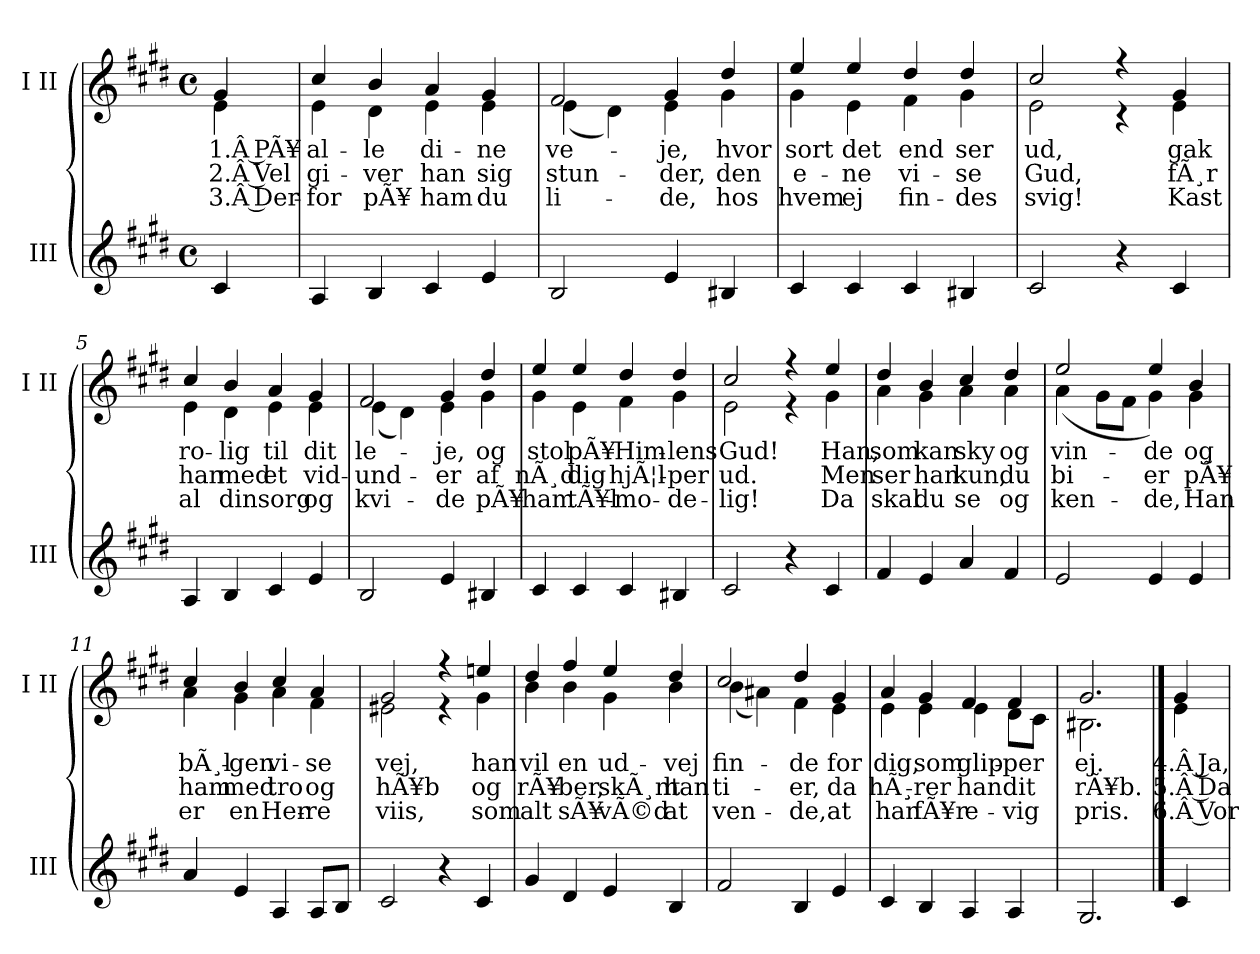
**kern	**kern	**text	**text	**text
*part2	*part1	*part1	*part1	*part1
*staff2	*staff1	*staff1	*staff1	*staff1
*I"III	*I"I II	*	*	*
*I'III	*I'I II	*	*	*
*clefG2	*clefG2	*	*	*
*k[f#c#g#d#]	*k[f#c#g#d#]	*	*	*
*M4/4	*M4/4	*	*	*
*met(c)	*met(c)	*	*	*
=	=	=	=	=
!	!	!LO:LY:b	!LO:LY:b	!LO:LY:b
*	*^	*	*	*
4c#/	4g#/	4e\	1.Â PÃ¥	2.Â Vel	3.Â Der-
=1	=1	=1	=1	=1	=1
!	!	!	!LO:LY:b	!LO:LY:b	!LO:LY:b
4A/	4cc#/	4e\	al-	gi-	-for
!	!	!	!LO:LY:b	!LO:LY:b	!LO:LY:b
4B/	4b/	4d#\	-le	-ver	pÃ¥
!	!	!	!LO:LY:b	!LO:LY:b	!LO:LY:b
4c#/	4a/	4e\	di-	han	ham
!	!	!	!LO:LY:b	!LO:LY:b	!LO:LY:b
4e/	4g#/	4e\	-ne	sig	du
=2	=2	=2	=2	=2	=2
!	!	!	!LO:LY:b	!LO:LY:b	!LO:LY:b
2B/	2f#/	(4e\	ve-	stun-	li-
.	.	4d#\)	.	.	.
!	!	!	!LO:LY:b	!LO:LY:b	!LO:LY:b
4e/	4g#/	4e\	-je,	-der,	-de,
!	!	!	!LO:LY:b	!LO:LY:b	!LO:LY:b
4B#X/	4dd#/	4g#\	hvor	den	hos
=3	=3	=3	=3	=3	=3
!	!	!	!LO:LY:b	!LO:LY:b	!LO:LY:b
4c#/	4ee/	4g#\	sort	e-	hvem
!	!	!	!LO:LY:b	!LO:LY:b	!LO:LY:b
4c#/	4ee/	4e\	det	-ne	ej
!	!	!	!LO:LY:b	!LO:LY:b	!LO:LY:b
4c#/	4dd#/	4f#\	end	vi-	fin-
!	!	!	!LO:LY:b	!LO:LY:b	!LO:LY:b
4B#X/	4dd#/	4g#\	ser	-se	-des
=4	=4	=4	=4	=4	=4
!	!	!	!LO:LY:b	!LO:LY:b	!LO:LY:b
2c#/	2cc#/	2e\	ud,	Gud,	svig!
4r	4r	4r	.	.	.
!	!	!	!LO:LY:b	!LO:LY:b	!LO:LY:b
4c#/	4g#/	4e\	gak	fÃ¸r	Kast
=5	=5	=5	=5	=5	=5
!	!	!	!LO:LY:b	!LO:LY:b	!LO:LY:b
4A/	4cc#/	4e\	ro-	han	al
!	!	!	!LO:LY:b	!LO:LY:b	!LO:LY:b
4B/	4b/	4d#\	-lig	med	din
!	!	!	!LO:LY:b	!LO:LY:b	!LO:LY:b
4c#/	4a/	4e\	til	et	sorg
!	!	!	!LO:LY:b	!LO:LY:b	!LO:LY:b
4e/	4g#/	4e\	dit	vid-	og
!!LO:LB:g=z	!!
=6	=6	=6	=6	=6	=6
!	!	!	!LO:LY:b	!LO:LY:b	!LO:LY:b
2B/	2f#/	(4e\	le-	-und-	kvi-
.	.	4d#\)	.	.	.
!	!	!	!LO:LY:b	!LO:LY:b	!LO:LY:b
4e/	4g#/	4e\	-je,	-er	-de
!	!	!	!LO:LY:b	!LO:LY:b	!LO:LY:b
4B#X/	4dd#/	4g#\	og	af	pÃ¥
=7	=7	=7	=7	=7	=7
!	!	!	!LO:LY:b	!LO:LY:b	!LO:LY:b
4c#/	4ee/	4g#\	stol	nÃ¸d	ham
!	!	!	!LO:LY:b	!LO:LY:b	!LO:LY:b
4c#/	4ee/	4e\	pÃ¥	dig	tÃ¥l-
!	!	!	!LO:LY:b	!LO:LY:b	!LO:LY:b
4c#/	4dd#/	4f#\	Him-	hjÃ¦l-	-mo-
!	!	!	!LO:LY:b	!LO:LY:b	!LO:LY:b
4B#X/	4dd#/	4g#\	-lens	-per	-de-
=8	=8	=8	=8	=8	=8
!	!	!	!LO:LY:b	!LO:LY:b	!LO:LY:b
2c#/	2cc#/	2e\	Gud!	ud.	-lig!
4r	4r	4r	.	.	.
!	!	!	!LO:LY:b	!LO:LY:b	!LO:LY:b
4c#/	4ee/	4g#\	Han,	Men	Da
=9	=9	=9	=9	=9	=9
!	!	!	!LO:LY:b	!LO:LY:b	!LO:LY:b
4f#/	4dd#/	4a\	som	ser	skal
!	!	!	!LO:LY:b	!LO:LY:b	!LO:LY:b
4e/	4b/	4g#\	kan	han	du
!	!	!	!LO:LY:b	!LO:LY:b	!LO:LY:b
4a/	4cc#/	4a\	sky	kun,	se
!	!	!	!LO:LY:b	!LO:LY:b	!LO:LY:b
4f#/	4dd#/	4a\	og	du	og
=10	=10	=10	=10	=10	=10
!	!	!	!LO:LY:b	!LO:LY:b	!LO:LY:b
2e/	2ee/	(4a\	vin-	bi-	ken-
.	.	8g#\L	.	.	.
.	.	8f#\J	.	.	.
!	!	!	!LO:LY:b	!LO:LY:b	!LO:LY:b
4e/	4ee/	4g#\)	-de	-er	-de,
!	!	!	!LO:LY:b	!LO:LY:b	!LO:LY:b
4e/	4b/	4g#\	og	pÃ¥	Han
!!LO:LB:g=z	!!
=11	=11	=11	=11	=11	=11
!	!	!	!LO:LY:b	!LO:LY:b	!LO:LY:b
4a/	4cc#/	4a\	bÃ¸l-	ham	er
!	!	!	!LO:LY:b	!LO:LY:b	!LO:LY:b
4e/	4b/	4g#\	-gen	med	en
!	!	!	!LO:LY:b	!LO:LY:b	!LO:LY:b
4A/	4cc#/	4a\	vi-	tro	Her-
!	!	!	!LO:LY:b	!LO:LY:b	!LO:LY:b
8A/L	4a/	4f#\	-se	og	-re
8B/J	.	.	.	.	.
=12	=12	=12	=12	=12	=12
!	!	!	!LO:LY:b	!LO:LY:b	!LO:LY:b
2c#/	2g#/	2e#X\	vej,	hÃ¥b	viis,
4r	4r	4r	.	.	.
!	!	!	!LO:LY:b	!LO:LY:b	!LO:LY:b
4c#/	4eeni/	4g#\	han	og	som
=13	=13	=13	=13	=13	=13
!	!	!	!LO:LY:b	!LO:LY:b	!LO:LY:b
4g#/	4dd#/	4b\	vil	rÃ¥-	alt
!	!	!	!LO:LY:b	!LO:LY:b	!LO:LY:b
4d#/	4ff#/	4b\	en	-ber,	sÃ¥
!	!	!	!LO:LY:b	!LO:LY:b	!LO:LY:b
4e/	4ee/	4g#\	ud-	skÃ¸nt	vÃ©d
!	!	!	!LO:LY:b	!LO:LY:b	!LO:LY:b
4B/	4dd#/	4b\	-vej	han	at
=14	=14	=14	=14	=14	=14
!	!	!	!LO:LY:b	!LO:LY:b	!LO:LY:b
2f#/	2cc#/	(4b\	fin-	ti-	ven-
.	.	4a#X\)	.	.	.
!	!	!	!LO:LY:b	!LO:LY:b	!LO:LY:b
4B/	4dd#/	4f#\	-de	-er,	-de,
!	!	!	!LO:LY:b	!LO:LY:b	!LO:LY:b
4e/	4g#/	4e\	for	da	at
=15	=15	=15	=15	=15	=15
!	!	!	!LO:LY:b	!LO:LY:b	!LO:LY:b
4c#/	4a/	4e\	dig,	hÃ¸-	han
!	!	!	!LO:LY:b	!LO:LY:b	!LO:LY:b
4B/	4g#/	4e\	som	-rer	fÃ¥r
!	!	!	!LO:LY:b	!LO:LY:b	!LO:LY:b
4A/	4f#/	4e\	glip-	han	e-
!	!	!	!LO:LY:b	!LO:LY:b	!LO:LY:b
4A/	4f#/	8d#\L	-per	dit	-vig
.	.	8c#\J	.	.	.
!!LO:LB:g=z	!!
=16	=16	=16	=16	=16	=16
!	!	!	!LO:LY:b	!LO:LY:b	!LO:LY:b
2.G#/	2.g#/	2.B#X\	ej.	rÃ¥b.	pris.
!!LO:PB:g=z	!!
==16X1	==16X1	==16X1	==16X1	==16X1	==16X1
!	!	!	!LO:LY:b	!LO:LY:b	!LO:LY:b
4c#/	4g#/	4e\	4.Â Ja,	5.Â Da	6.Â Vor
*	*v	*v	*	*	*
=	=	=	=	=
*-	*-	*-	*-	*-
